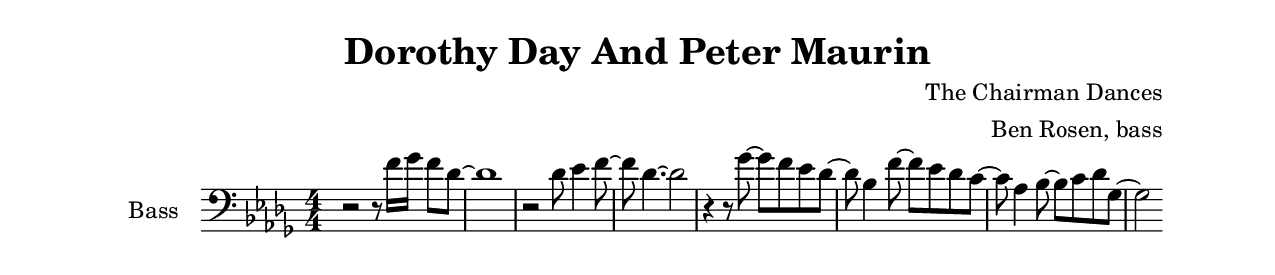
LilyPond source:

\version "2.24.1"

\include "settings.ily"

\header {
  title = "Dorothy Day And Peter Maurin"
  composer = "The Chairman Dances"
  arranger = "Ben Rosen, bass"
}

music = \relative df' {
  \clef "bass"
  \key df \major

  | r2 r8 f16 gf f8 df ~

  | df1
  | r2 df8 ef4 f8 ~ f df4. ~ df2
  | r4 r8 gf ~ gf f ef df ~
  | df bf4 f'8 ~ f ef df c ~

  | c af4 bf8 ~ bf c df gf, ~
  | gf2
}

\score {
  \new Staff \with {
    instrumentName = "Bass"
    \numericTimeSignature
  } {
    \compressMMRests
    \music
  }
}
